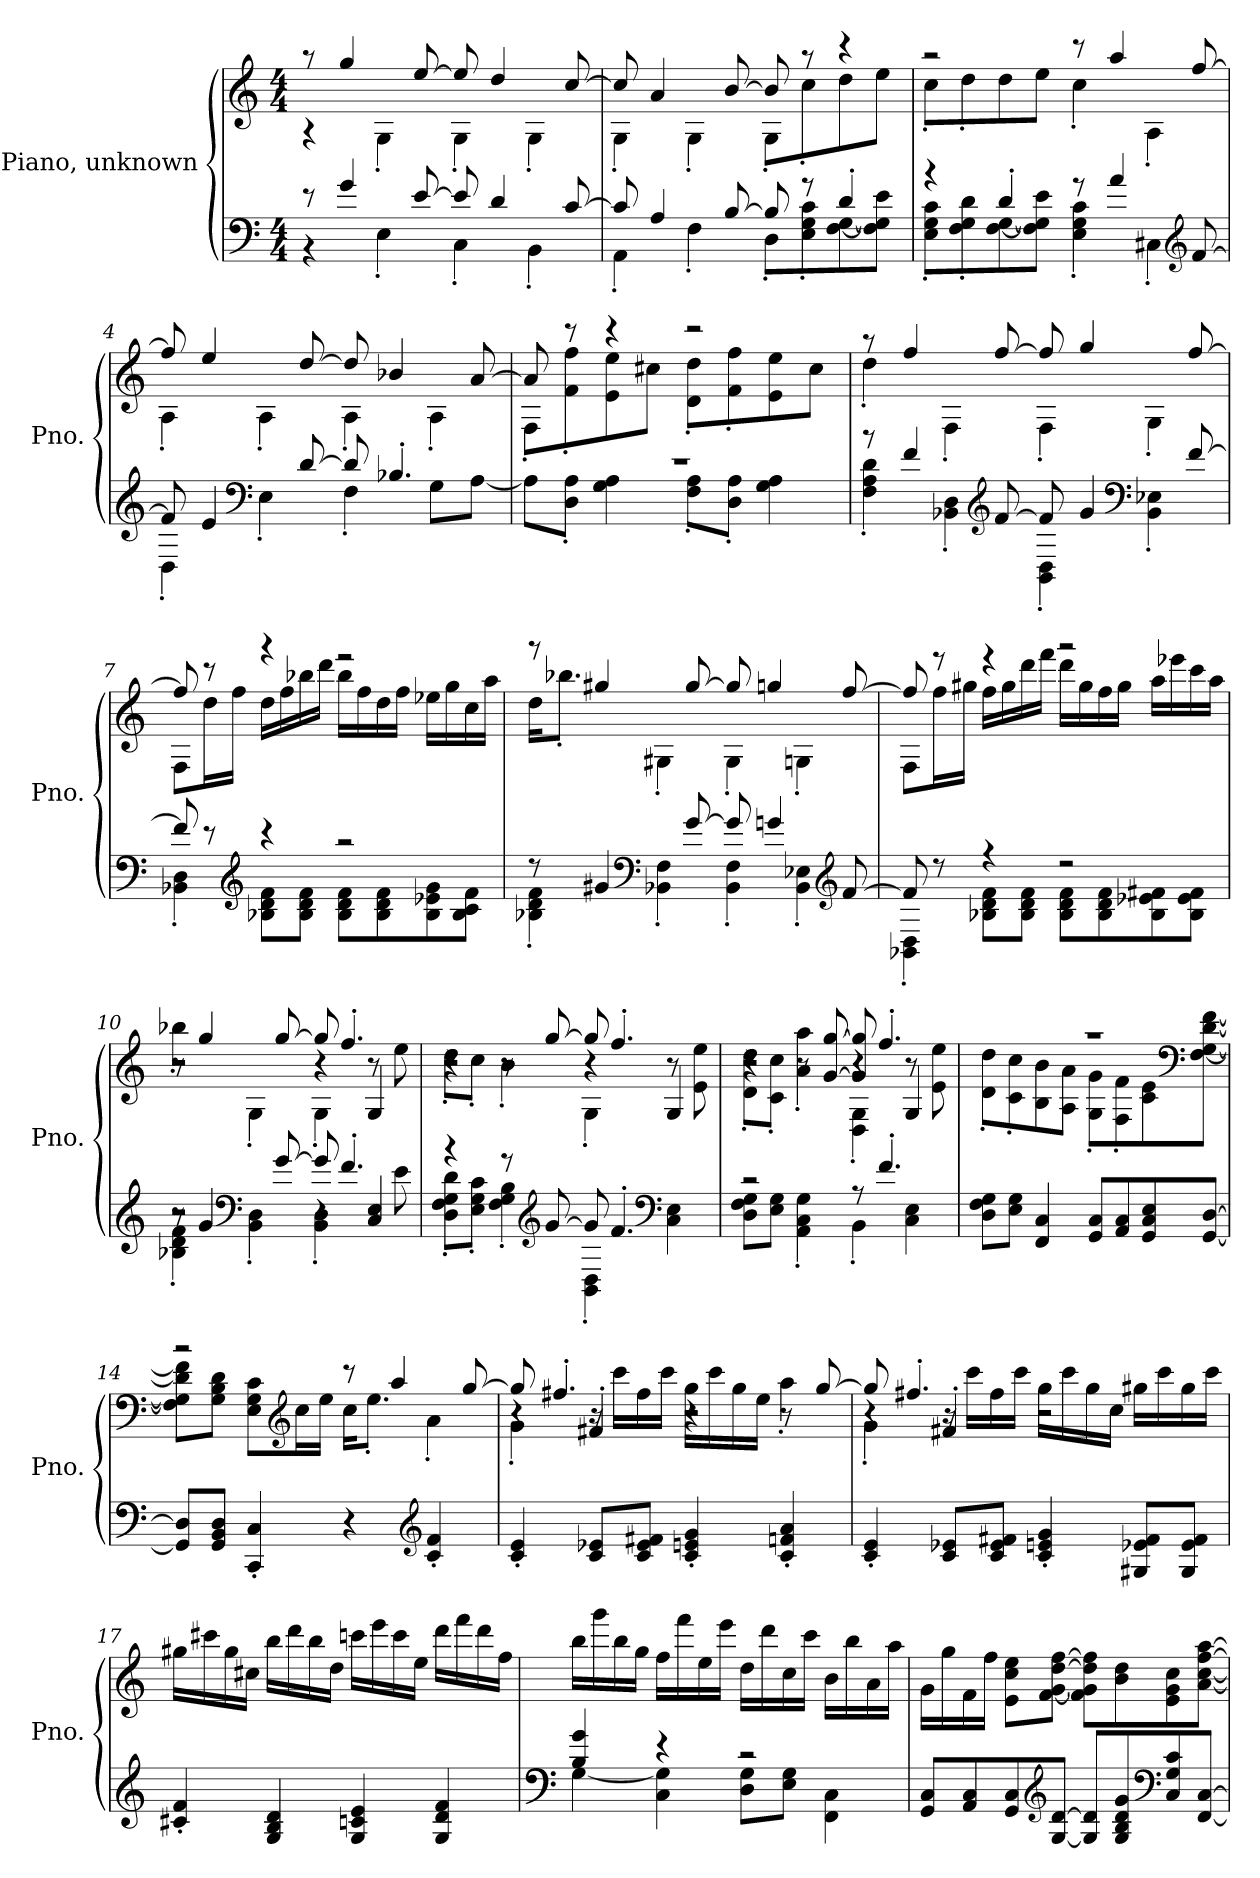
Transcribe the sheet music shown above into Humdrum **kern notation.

**kern	**kern
*part1	*part1
*staff2	*staff1
*I"Piano, unknown	*
*I'Pno.	*
*clefF4	*clefG2
*k[]	*k[]
*M4/4	*M4/4
*MM120	*MM120
=1	=1
*^	*^
8r	4r	8r	4r
4g/	.	4gg/	.
.	4E'\	.	4G'\
[8e/	.	[8ee/	.
8e/]	4C'\	8ee/]	4G'\
4d/	.	4dd/	.
.	4BB'\	.	4G'\
[8c/	.	[8cc/	.
=2	=2	=2	=2
8c/]	4AA'\	8cc/]	4G'\
4A/	.	4a/	.
.	4F'\	.	4G'\
[8B/	.	[8b/	.
8B/]	8D'\L	8b/]	8G'\L
8r	8E\' 8G\' 8c\'	8r	8cc'\
4d'/	[8F\ [8G\	4r	8dd\
.	8F\] 8G\] 8e\J	.	8ee\J
=3	=3	=3	=3
4r	8E\' 8G\' 8c\'L	2r	8cc'\L
.	8F\' 8G\' 8d\'	.	8dd'\
4d'/	[8F\ [8G\	.	8dd\
.	8F\] 8G\] 8e\J	.	8ee\J
8r	4E\' 4G\' 4c\'	8r	4cc'\
4a/	.	4aa/	.
.	4C#X'\	.	4A'\
*clefG2	*	*	*
[8f/	.	[8ff/	.
!!LO:LB:g=z	!!
=4	=4	=4	=4
8f/]	4D'\	8ff/]	4A'\
4e/	.	4ee/	.
*clefF4	*	*	*
.	4E'\	.	4A'\
[8d/	.	[8dd/	.
8d/]	4F'\	8dd/]	4A'\
4.B-X'/	.	4b-X/	.
.	8G\L	.	4A'\
.	[8A\J	[8a/	.
=5	=5	=5	=5
1r	8A\L]	8a/]	8F'\L
.	8D\' 8A\'J	8r	8f\' 8ff\'
.	4G\ 4A\	4r	8e\ 8ee\
.	.	.	8cc#X\J
.	8F\' 8A\'L	2r	8d\' 8dd\'L
.	8D\' 8A\'J	.	8f\' 8ff\'
.	4G\ 4A\	.	8e\ 8ee\
.	.	.	8cc#\J
=6	=6	=6	=6
8r	4F\' 4A\' 4d\'	8r	4dd'\
4f/	.	4ff/	.
.	4BB-X\' 4D\'	.	4F'\
*clefG2	*	*	*
[8f/	.	[8ff/	.
8f/]	4BB-\' 4D\'	8ff/]	4F'\
4g/	.	4gg/	.
*clefF4	*	*	*
.	4BB-\' 4E-X\'	.	4G'\
[8f/	.	[8ff/	.
!!LO:LB:g=z	!!
=7	=7	=7	=7
8f/]	4BB-X\' 4D\'	8ff/]	8F\L
8r	.	8r	16dd\L
.	.	.	16ff\JJ
*clefG2	*	*	*
4r	8B-X\ 8d\ 8f\L	4r	16dd\LL
.	.	.	16ff\
.	8B-\ 8d\ 8f\J	.	16bb-X\
.	.	.	16ddd\JJ
2r	8B-\ 8d\ 8f\L	2r	16bb-\LL
.	.	.	16ff\
.	8B-\ 8d\ 8f\	.	16dd\
.	.	.	16ff\JJ
.	8B-\ 8e-X\ 8g\	.	16ee-X\LL
.	.	.	16gg\
.	8B-\ 8c\ 8f\J	.	16cc\
.	.	.	16aa\JJ
=8	=8	=8	=8
8r	4B-X\' 4d\' 4f\'	8r	16dd\KL
.	.	.	8.bb-X'\J
4g#X/	.	4gg#X/	.
*clefF4	*	*	*
.	4BB-X\' 4F\'	.	4G#X'\
[8g#/	.	[8gg#/	.
8g#/]	4BB-\' 4F\'	8gg#/]	4G#'\
4gn/	.	4ggn/	.
.	4BB-\' 4E-X\'	.	4Gn'\
*clefG2	*	*	*
[8f/	.	[8ff/	.
!!LO:LB:g=z	!!
=9	=9	=9	=9
8f/]	4BB-X\' 4D\'	8ff/]	8F\L
8r	.	8r	16ff\L
.	.	.	16gg#X\JJ
4r	8B-X\ 8d\ 8f\L	4r	16ff\LL
.	.	.	16gg#\
.	8B-\ 8d\ 8f\J	.	16ddd\
.	.	.	16fff\JJ
2r	8B-\ 8d\ 8f\L	2r	16ddd\LL
.	.	.	16gg#\
.	8B-\ 8d\ 8f\	.	16ff\
.	.	.	16gg#\JJ
.	8B-\ 8e-X\ 8f#X\	.	16aa\LL
.	.	.	16eee-X\
.	8B-\ 8e-\ 8f#\J	.	16ccc\
.	.	.	16aa\JJ
=10	=10	=10	=10
*	*^	*	*^
8r	4B-X\' 4d\' 4f\'	2r	8r	4bb-X'\	2r
4g/	.	.	4gg/	.	.
*clefF4	*	*	*	*	*
.	4BB\' 4D\'	.	.	4G'\	.
[8g/	.	.	[8gg/	.	.
8g/]	4BB\' 4D\'	4r	8gg/]	4G'\	4r
4.f'/	.	.	4.ff'/	.	.
.	8r	4C/ 4E/	.	8r	4G/
.	8e\	.	.	8ee\	.
*	*v	*v	*	*	*
!!LO:LB:g=z	!!	!!
=11	=11	=11	=11	=11
4r	8D\' 8F\' 8G\' 8d\'L	4r	8dd'\L	2r
.	8E\' 8G\' 8c\'J	.	8cc'\J	.
8r	4F\' 4G\' 4B\'	8r	4b'\	.
*clefG2	*	*	*	*
[8g/	.	[8gg/	.	.
8g/]	4BB\' 4D\'	8gg/]	4G'\	4r
4.f'/	.	4.ff'/	.	.
*clefF4	*	*	*	*
.	4C\ 4E\	.	8r	4G/
.	.	.	8e\ 8ee\	.
=12	=12	=12	=12	=12
2r	8D\ 8F\ 8G\L	4r	8d\' 8dd\'L	2r
.	8E\ 8G\J	.	8c\' 8cc\'J	.
.	4AA\' 4C\' 4G\'	8r	4a\' 4aa\'	.
.	.	[8g/ [8gg/	.	.
8r	4BB'\	8g/] 8gg/]	4D\' 4G\'	4r
4.f'/	.	4.ff'/	.	.
.	4C\ 4E\	.	8r	4G/
.	.	.	8e\ 8ee\	.
*v	*v	*	*	*
*	*	*v	*v
=13	=13	=13
8D\ 8F\ 8G\L	1r	8d\' 8dd\'L
8E\ 8G\J	.	8c\' 8cc\'
4FF/ 4C/	.	8B\ 8b\
.	.	8A\ 8a\J
8GG/ 8C/L	.	8G\' 8g\'L
8AA/ 8C/	.	8F\' 8f\'
8GG/ 8C/ 8E/	.	8c\ 8e\
*	*clefF4	*
[8GG/ [8D/J	.	[8F\ [8G\ [8d\ [8f\J
!!LO:LB:g=z	!!
=14	=14	=14
8GG/] 8D/]L	2r	8F\] 8G\] 8d\] 8f\]L
8GG/ 8BB/ 8D/J	.	8G\ 8B\ 8d\J
4CC/' 4C/'	.	8E\ 8G\ 8c\L
*	*clefG2	*
.	.	16cc\L
.	.	16ee\JJ
4r	8r	16cc\KL
.	.	8.ee'\J
.	4aa/	.
*clefG2	*	*
4c/' 4f/'	.	4a'\
.	[8gg/	.
=15	=15	=15
*	*	*^
4c/' 4e/'	8gg/]	4g'\	4r
.	4.ff#X'/	.	.
8c/ 8e-X/L	.	16r	4f#X'/
.	.	16ccc\LL	.
8c/ 8e-/ 8f#X/J	.	16ff#\	.
.	.	16ccc\JJ	.
4c/' 4en/' 4g/'	4r	16gg\LL	2r
.	.	16ccc\	.
.	.	16gg\	.
.	.	16ee\JJ	.
4c/' 4fn/' 4a/'	8r	4aa'\	.
.	[8gg/	.	.
!!LO:PB:g=z	!!	!!
=16	=16	=16	=16
4c/' 4e/'	8gg/]	4g'\	4r
.	4.ff#X'/	.	.
8c/ 8e-X/L	.	16r	4f#X'/
.	.	16ccc\LL	.
8c/ 8e-/ 8f#X/J	.	16ff#\	.
.	.	16ccc\JJ	.
4c/' 4en/' 4g/'	2r	16gg\LL	2r
.	.	16ccc\	.
.	.	16gg\	.
.	.	16cc\JJ	.
8G#X/ 8e-X/ 8f#/L	.	16gg#X\LL	.
.	.	16ccc\	.
8G#/ 8e-/ 8f#/J	.	16gg#\	.
.	.	16ccc\JJ	.
*	*v	*v	*v
=17	=17
4c#X/' 4f/'	16gg#X\LL
.	16ccc#X\
.	16gg#\
.	16cc#X\JJ
4G/ 4B/ 4d/	16bb\LL
.	16ddd\
.	16bb\
.	16dd\JJ
4G/ 4cn/ 4e/	16cccn\LL
.	16eee\
.	16ccc\
.	16ee\JJ
4G/ 4d/ 4f/	16ddd\LL
.	16fff\
.	16ddd\
.	16ff\JJ
!!LO:LB:g=z
=18	=18
*clefF4	*
*^	*
4B/ 4g/	[4G\	16bb\LL
.	.	16ggg\
.	.	16bb\
.	.	16gg\JJ
4r	4C\ 4G\]	16ff\LL
.	.	16fff\
.	.	16ee\
.	.	16eee\JJ
2r	8D\ 8G\L	16dd\LL
.	.	16ddd\
.	8E\ 8G\J	16cc\
.	.	16ccc\JJ
.	4FF\ 4C\	16b\LL
.	.	16bb\
.	.	16a\
.	.	16aa\JJ
*v	*v	*
=19	=19
8GG/ 8C/L	16g\LL
.	16gg\
8AA/ 8C/	16f\
.	16ff\JJ
8GG/ 8C/	8e\ 8cc\ 8ee\L
*clefG2	*
[8G/ [8d/J	[8f\ [8g\ [8dd\ [8ff\J
8G/] 8d/]L	8f\] 8g\] 8dd\] 8ff\]L
8G/ 8B/ 8d/ 8g/	8b\ 8dd\
*clefF4	*
8C/ 8G/ 8c/	8e\ 8g\ 8cc\
[8FF/ [8C/J	[8a\ [8cc\ [8ff\ [8aa\J
=	=
*-	*-
